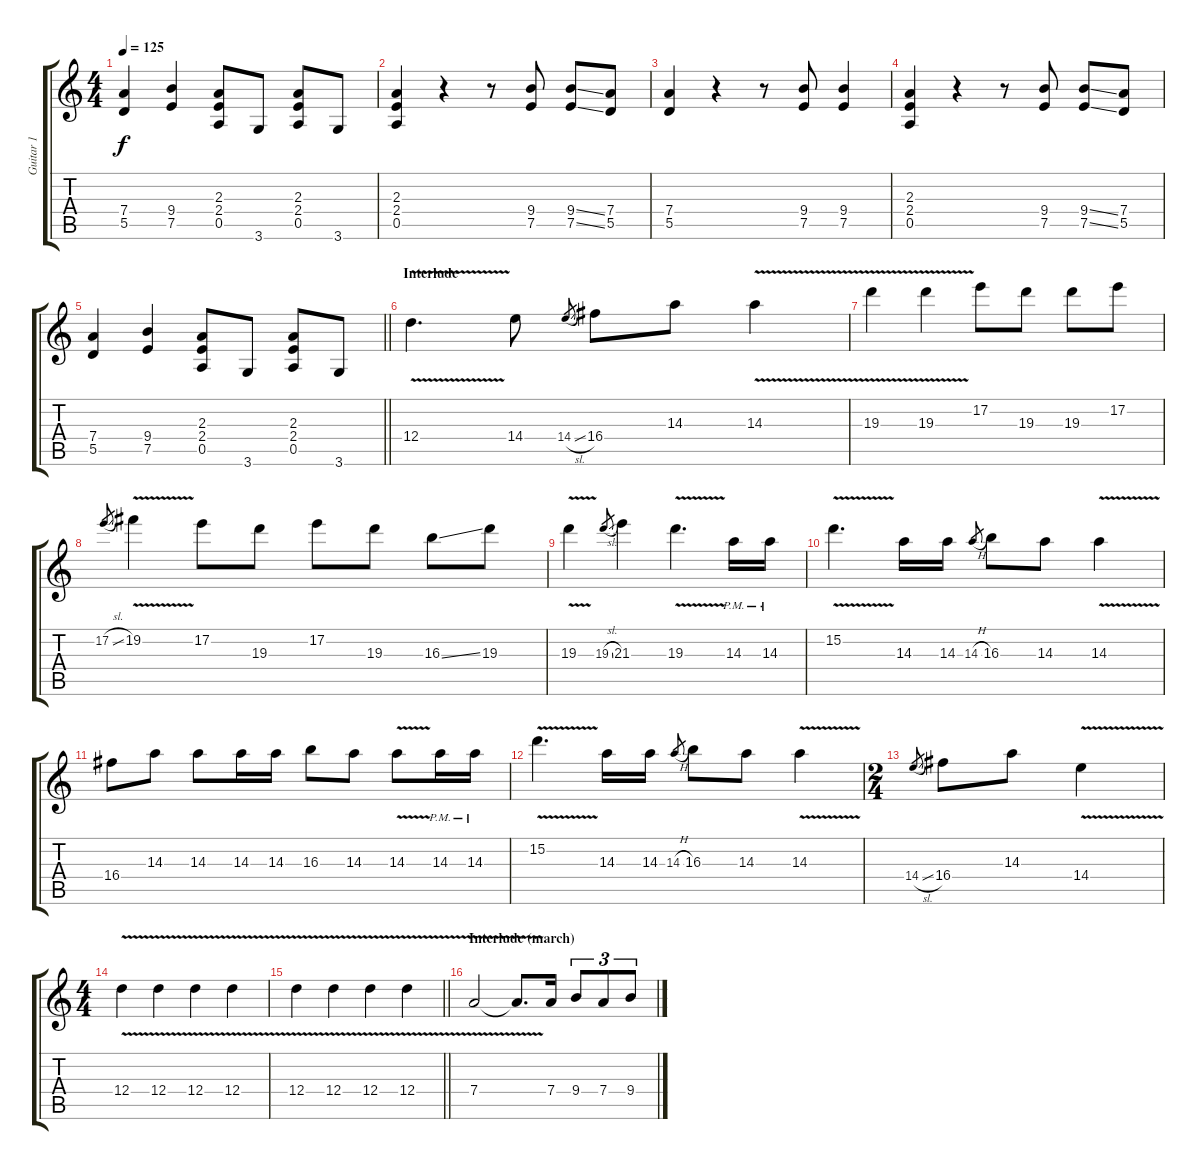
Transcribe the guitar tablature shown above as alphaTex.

\track ("Guitar 1" "Guitar 1") {instrument distortionguitar}
\staff {score tabs}
\tuning (E4 B3 G3 D3 A2 E2) {hide}
\ts (4 4)
\tempo 125
\clef g2
\ks c
(7.4 5.5).4{dy f} (9.4 7.5).4 (2.3 2.4 0.5).8 3.6.8 (2.3 2.4 0.5).8 3.6.8 |
(2.3 2.4 0.5).4 r.4 r.8 (9.4 7.5).8 (9.4{ss} 7.5{ss}).8 (7.4 5.5).8 |
(7.4 5.5).4 r.4 r.8 (9.4 7.5).8 (9.4 7.5).4 |
(2.3 2.4 0.5).4 r.4 r.8 (9.4 7.5).8 (9.4{ss} 7.5{ss}).8 (7.4 5.5).8 |
\barLineRight lightlight
(7.4 5.5).4 (9.4 7.5).4 (2.3 2.4 0.5).8 3.6.8 (2.3 2.4 0.5).8 3.6.8 |
\section ("" "Interlude")
12.4{v}.4{d volume 11} 14.4.8 14.4{sl}.8{gr} 16.4.8 14.3.8 14.3{v}.4 |
19.3{v}.4 19.3{v}.4 17.2.8 19.3.8 19.3.8 17.2.8 |
17.2{sl}.8{gr} 19.2{v}.4 17.2.8 19.3.8 17.2.8 19.3.8 16.3{ss}.8 19.3.8 |
19.3{v}.4 19.3{sl}.8{gr} 21.3.4 19.3{v}.4{d} 14.3{pm}.16 14.3{pm}.16 |
15.2{v}.4{d} 14.3.16 14.3.16 14.3{h}.8{gr} 16.3.8 14.3.8 14.3{v}.4 |
16.4.8 14.3.8 14.3.8 14.3.16 14.3.16 16.3.8 14.3.8 14.3{v}.8 14.3{pm}.16 14.3{pm}.16 |
15.2{v}.4{d} 14.3.16 14.3.16 14.3{h}.8{gr} 16.3.8 14.3.8 14.3{v}.4 |
\ts (2 4)
14.4{sl}.8{gr} 16.4.8 14.3.8 14.4{v}.4 |
\ts (4 4)
12.4{v}.4 12.4{v}.4 12.4{v}.4 12.4{v}.4 |
\barLineRight lightlight
12.4{v}.4 12.4{v}.4 12.4{v}.4 12.4{v}.4 |
\section ("" "Interlude (march)")
7.4{v}.2{balance 4} 7.4{t}.8{d} 7.4.16 9.4.8{tu (3 2)} 7.4.8{tu (3 2)} 9.4.8{tu (3 2)}
